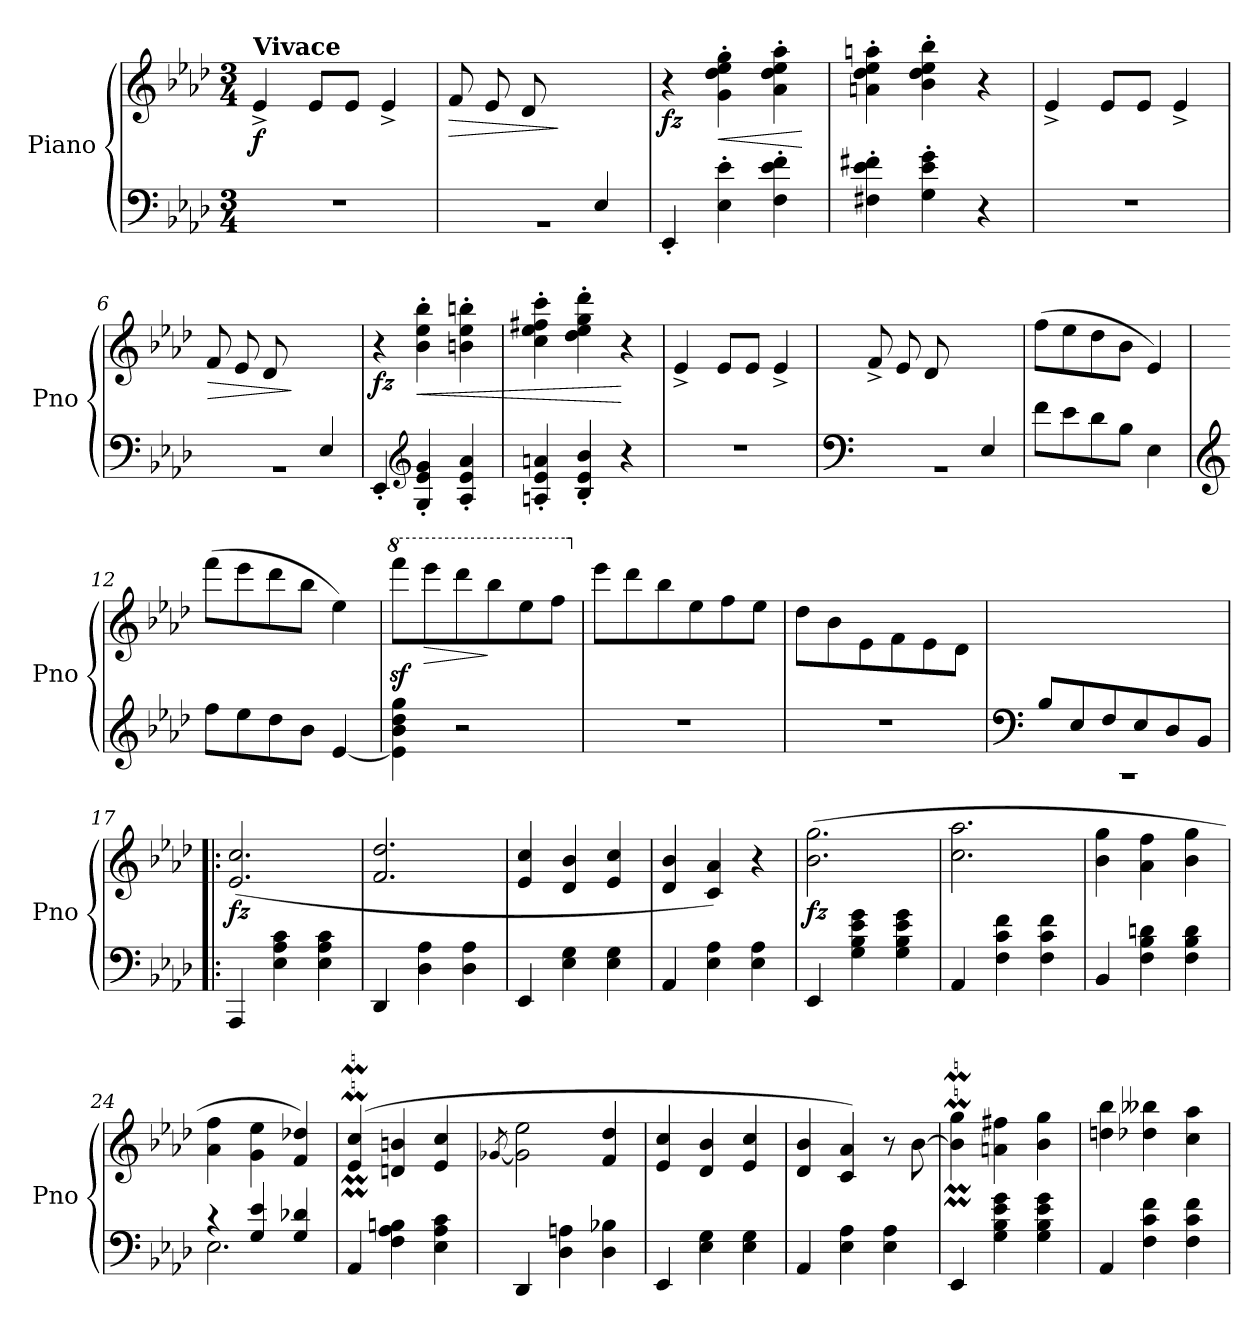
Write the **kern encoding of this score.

**kern	**kern	**dynam
*part1	*part1	*part1
*staff2	*staff1	*staff1/2
*I"Piano	*	*
*I'Pno	*	*
*clefF4	*clefG2	*
*k[b-e-a-d-]	*k[b-e-a-d-]	*
*M3/4	*M3/4	*
*MM250	*MM250	*
=1	=1	=1
!	!LO:TX:a:B:t=Vivace	!
!	!	!LO:DY:b
2.r	(4e-^/	f
.	8e-/L	.
.	8e-/J	.
.	4e-^/	.
=2	=2	=2
*^	*	*
!	!	!	!LO:HP:b
4.ryy	2.r	8f/L	>
.	.	8e-/	.
.	.	8d-/	.
8B-/J	.	4.ryy	]
4E-/)	.	.	.
*v	*v	*	*
=3	=3	=3
!	!	!LO:DY:b
4EE-'/	4r	fz
!	!	!LO:HP:b
4E-\' 4e-\'	4g\' 4dd-\' 4ee-\' 4gg\'	<
4F\' 4e-\' 4f\'	4a-\' 4dd-\' 4ee-\' 4aa-\'	.
.	.	[
=4	=4	=4
4F#X\' 4e-\' 4f#X\'	4an\' 4dd-\' 4ee-\' 4aan\'	.
4G\' 4e-\' 4g\'	4b-\' 4dd-\' 4ee-\' 4bb-\'	.
4r	4r	.
=5	=5	=5
2.r	(4e-^/	.
.	8e-/L	.
.	8e-/J	.
.	4e-^/	.
=6	=6	=6
*^	*	*
!	!	!	!LO:HP:b
4.ryy	2.r	8f/L	>
.	.	8e-/	.
.	.	8d-/	.
8B-/J	.	4.ryy	]
4E-/)	.	.	.
*v	*v	*	*
=7	=7	=7
!	!	!LO:DY:b
4EE-'/	4r	fz
*clefG2	*	*
!	!	!LO:HP:b
4G/' 4e-/' 4g/'	4b-\' 4ee-\' 4bb-\'	<
4A-/' 4e-/' 4a-/'	4bn\' 4ee-\' 4bbn\'	.
=8	=8	=8
4An/' 4e-/' 4an/'	4cc\' 4ee-\' 4ff#X\' 4ccc\'	.
4B-/' 4e-/' 4b-/'	4dd-\' 4ee-\' 4gg\' 4ddd-\'	.
4r	4r	[
!!LO:LB:g=z
=9	=9	=9
2.r	(4e-^/	.
.	8e-/L	.
.	8e-/J	.
.	4e-^/	.
=10	=10	=10
*clefF4	*	*
*^	*	*
4.ryy	2.r	8f^/L	.
.	.	8e-/	.
.	.	8d-/	.
8B-/J	.	4.ryy	.
4E-/)	.	.	.
*v	*v	*	*
=11	=11	=11
8f\L	(8ff\L	.
8e-\	8ee-\	.
8d-\	8dd-\	.
8B-\J	8b-\J	.
4E-\	4e-/)	.
=12	=12	=12
*clefG2	*	*
8ff\L	(8fff\L	.
8ee-\	8eee-\	.
8dd-\	8ddd-\	.
8b-\J	8bb-\J	.
[4e-/	4ee-\)	.
=13	=13	=13
*	*8va	*
4e-\] 4b-\ 4dd-\ 4gg\	(8ffffz<\L	.
!	!	!LO:HP:b
.	8eeee-\	>
2r	8dddd-\	.
.	8bbb-\	]
.	8eee-\	.
.	8fff\J	.
=14	=14	=14
*	*X8va	*
2.r	8eee-\L	.
.	8ddd-\	.
.	8bb-\	.
.	8ee-\	.
.	8ff\	.
.	8ee-\J	.
=15	=15	=15
2.r	8dd-\L	.
.	8b-\	.
.	8e-\	.
.	8f\	.
.	8e-\	.
.	8d-\J	.
!!LO:LB:g=z
=16	=16	=16
*clefF4	*	*
*^	*	*
8B-/L	2.rCC	2.ryy	.
8E-/	.	.	.
8F/	.	.	.
8E-/	.	.	.
8D-/	.	.	.
8BB-/J)	.	.	.
*v	*v	*	*
=17!|:	=17!|:	=17!|:
!	!	!LO:DY:b
4AAA-/	(2.e-/ 2.cc/	fz
4E-\ 4A-\ 4c\	.	.
4E-\ 4A-\ 4c\	.	.
=18	=18	=18
4DD-/	2.f/ 2.dd-/	.
4D-\ 4A-\	.	.
4D-\ 4A-\	.	.
=19	=19	=19
4EE-/	4e-/ 4cc/	.
4E-\ 4G\	4d-/ 4b-/	.
4E-\ 4G\	4e-/ 4cc/	.
=20	=20	=20
4AA-/	4d-/ 4b-/	.
4E-\ 4A-\	4c/ 4a-/)	.
4E-\ 4A-\	4r	.
=21	=21	=21
!	!	!LO:DY:b
4EE-/	(2.b-\ 2.gg\	fz
4G\ 4B-\ 4e-\ 4g\	.	.
4G\ 4B-\ 4e-\ 4g\	.	.
=22	=22	=22
4AA-/	2.cc\ 2.aa-\	.
4F\ 4c\ 4f\	.	.
4F\ 4c\ 4f\	.	.
=23	=23	=23
4BB-/	4b-\ 4gg\	.
4F\ 4B-\ 4dn\	4a-\ 4ff\	.
4F\ 4B-\ 4d\	4b-\ 4gg\	.
=24	=24	=24
*^	*	*
4r	2.E-\	4a-\ 4ff\	.
4G/ 4e-/	.	4g\ 4ee-\	.
4G/ 4d-X/	.	4f/ 4dd-X/)	.
*v	*v	*	*
=25	=25	=25
4AA-/	(4e-/M 4cc/M	.
4F\ 4A-\ 4Bn\	4dn/ 4bn/	.
4E-\ 4A-\ 4c\	4e-/ 4cc/	.
!!LO:LB:g=z
=26	=26	=26
.	[8qg-X/	.
4DD-/	2g-\] 2ee-\	.
4D-\ 4An\	.	.
4D-\ 4B-X\	4f/ 4dd-/	.
=27	=27	=27
4EE-/	4e-/ 4cc/	.
4E-\ 4G\	4d-/ 4b-/	.
4E-\ 4G\	4e-/ 4cc/	.
=28	=28	=28
4AA-/	4d-/ 4b-/	.
4E-\ 4A-\	4c/ 4a-/)	.
4E-\ 4A-\	8r	.
.	[8b-\	.
=29	=29	=29
4EE-/	4b-\]M 4gg\M	.
4G\ 4B-\ 4e-\ 4g\	4an\ 4ff#X\	.
4G\ 4B-\ 4e-\ 4g\	4b-\ 4gg\	.
=30	=30	=30
4AA-/	4ddn\ 4bb-\	.
4F\ 4c\ 4f\	4dd-X\ 4bb--X\	.
4F\ 4c\ 4f\	4cc\ 4aa-\	.
=	=	=
*-	*-	*-
